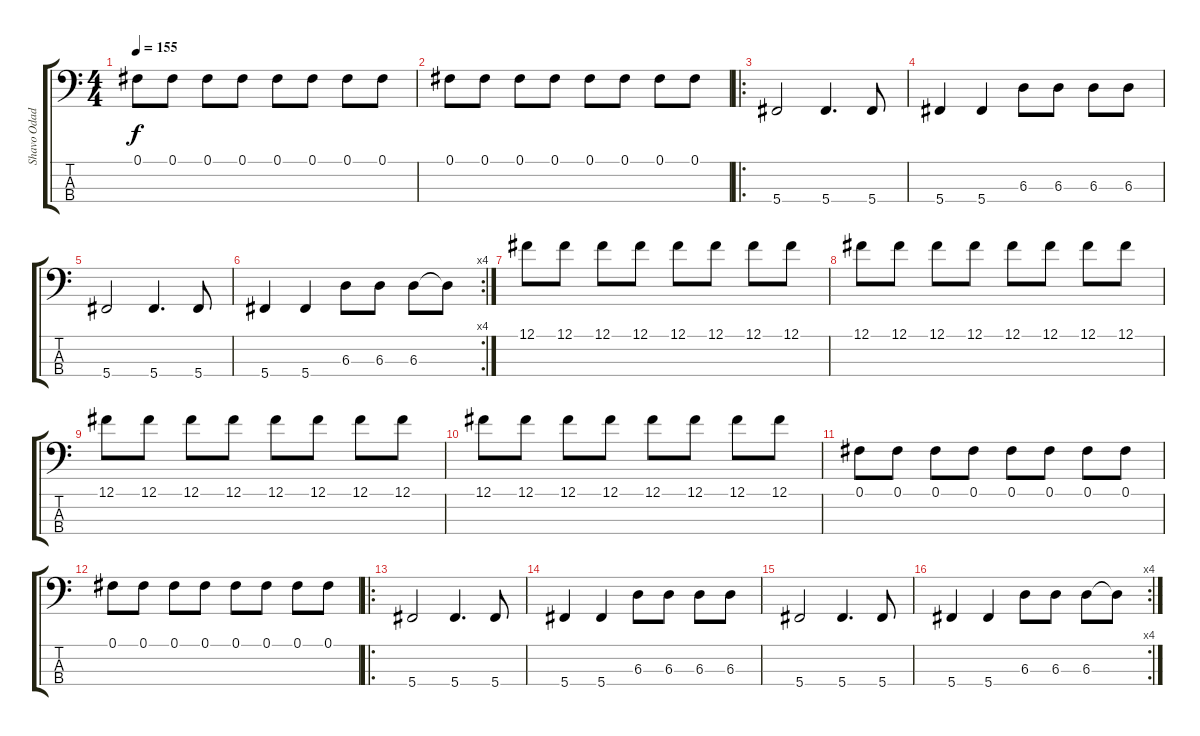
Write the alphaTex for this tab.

\track ("Shavo Odadjian - Bass" "Shavo Odad") {instrument electricbasspick}
\staff {score tabs}
\tuning (Gb2 Db2 Ab1 Db1) {hide}
\ts (4 4)
\tempo 155
\clef f4
\ks c
0.1.8{dy f} 0.1.8 0.1.8 0.1.8 0.1.8 0.1.8 0.1.8 0.1.8 |
0.1.8 0.1.8 0.1.8 0.1.8 0.1.8 0.1.8 0.1.8 0.1.8 |
\ro
5.4.2 5.4.4{d} 5.4.8 |
5.4.4 5.4.4 6.3.8 6.3.8 6.3.8 6.3.8 |
5.4.2 5.4.4{d} 5.4.8 |
\rc 4
5.4.4 5.4.4 6.3.8 6.3.8 6.3.8 6.3{t}.8 |
12.1.8 12.1.8 12.1.8 12.1.8 12.1.8 12.1.8 12.1.8 12.1.8 |
12.1.8 12.1.8 12.1.8 12.1.8 12.1.8 12.1.8 12.1.8 12.1.8 |
12.1.8 12.1.8 12.1.8 12.1.8 12.1.8 12.1.8 12.1.8 12.1.8 |
12.1.8 12.1.8 12.1.8 12.1.8 12.1.8 12.1.8 12.1.8 12.1.8 |
0.1.8 0.1.8 0.1.8 0.1.8 0.1.8 0.1.8 0.1.8 0.1.8 |
0.1.8 0.1.8 0.1.8 0.1.8 0.1.8 0.1.8 0.1.8 0.1.8 |
\ro
5.4.2 5.4.4{d} 5.4.8 |
5.4.4 5.4.4 6.3.8 6.3.8 6.3.8 6.3.8 |
5.4.2 5.4.4{d} 5.4.8 |
\rc 4
5.4.4 5.4.4 6.3.8 6.3.8 6.3.8 6.3{t}.8
